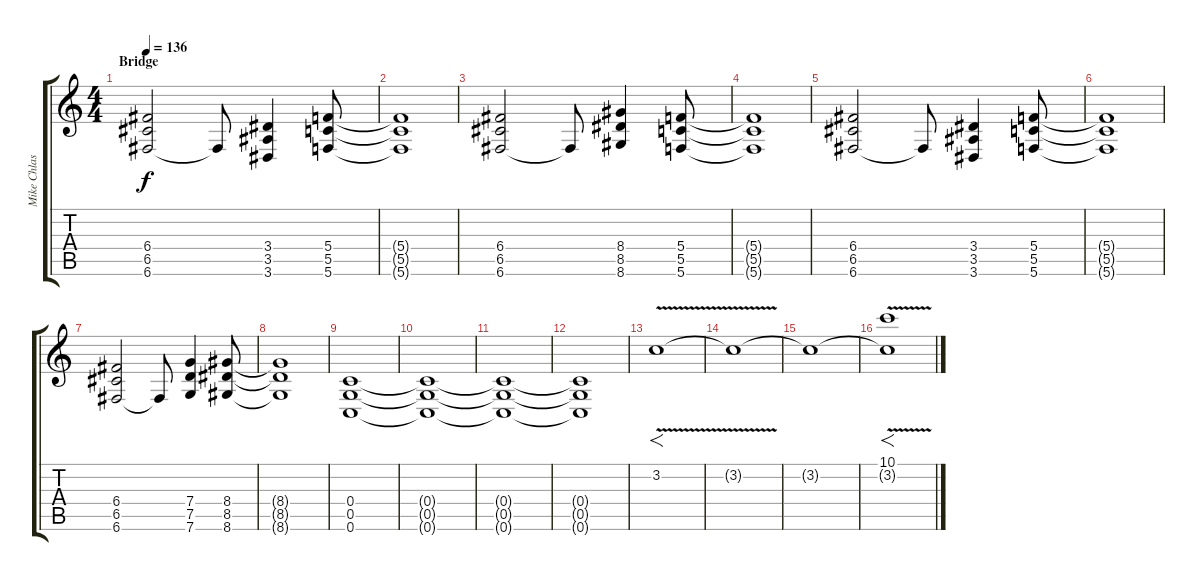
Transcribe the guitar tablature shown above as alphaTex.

\track ("Mike Chlasciak" "Mike Chlas") {instrument distortionguitar}
\staff {score tabs}
\tuning (D4 A3 F3 C3 G2 C2) {hide}
\ts (4 4)
\section ("" "Bridge")
\tempo 136
\clef g2
\ks c
(6.4 6.5 6.6).2{dy f} 6.6{t}.8 (3.4 3.5 3.6).4 (5.4 5.5 5.6).8 |
(5.4{t} 5.5{t} 5.6{t}).1 |
(6.4 6.5 6.6).2 6.6{t}.8 (8.4 8.5 8.6).4 (5.4 5.5 5.6).8 |
(5.4{t} 5.5{t} 5.6{t}).1 |
(6.4 6.5 6.6).2 6.6{t}.8 (3.4 3.5 3.6).4 (5.4 5.5 5.6).8 |
(5.4{t} 5.5{t} 5.6{t}).1 |
(6.4 6.5 6.6).2 6.6{t}.8 (7.4 7.5 7.6).4 (8.4 8.5 8.6).8 |
(8.4{t} 8.5{t} 8.6{t}).1 |
(0.4 0.5 0.6).1{volume 0} |
(0.4{t} 0.5{t} 0.6{t}).1 |
(0.4{t} 0.5{t} 0.6{t}).1 |
(0.4{t} 0.5{t} 0.6{t}).1 |
3.2{v}.1{f volume 5} |
3.2{t}.1 |
3.2{t}.1 |
(10.1{v} 3.2{t}).1{f}
